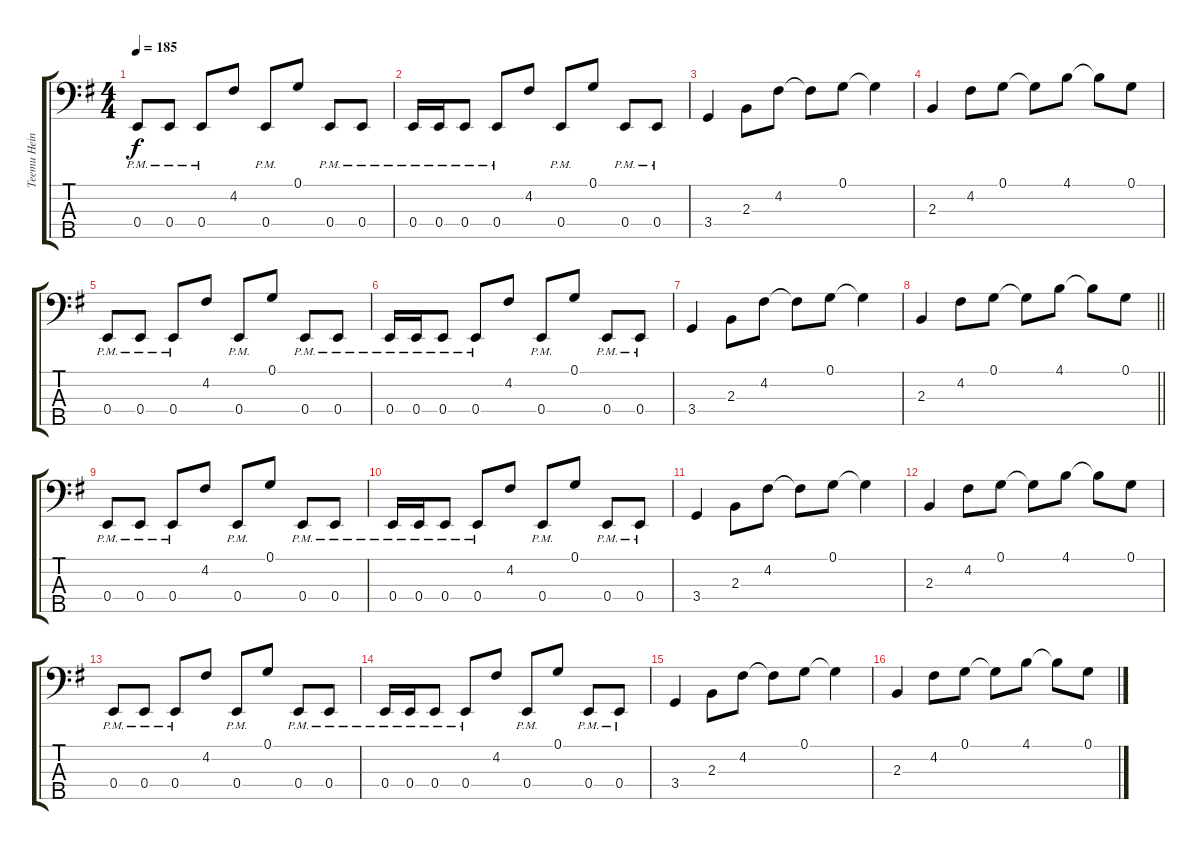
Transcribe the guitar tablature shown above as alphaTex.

\track ("Teemu Heinola (bass)" "Teemu Hein") {instrument electricbasspick}
\staff {score tabs}
\tuning (G2 D2 A1 E1 B0) {hide}
\ts (4 4)
\tempo 185
\clef f4
\ks eminor
0.4{pm}.8{dy f} 0.4{pm}.8 0.4{pm}.8 4.2.8 0.4{pm}.8 0.1.8 0.4{pm}.8 0.4{pm}.8 |
0.4{pm}.16 0.4{pm}.16 0.4{pm}.8 0.4{pm}.8 4.2.8 0.4{pm}.8 0.1.8 0.4{pm}.8 0.4{pm}.8 |
3.4.4 2.3.8 4.2.8 4.2{t}.8 0.1.8 0.1{t}.4 |
2.3.4 4.2.8 0.1.8 0.1{t}.8 4.1.8 4.1{t}.8 0.1.8 |
0.4{pm}.8 0.4{pm}.8 0.4{pm}.8 4.2.8 0.4{pm}.8 0.1.8 0.4{pm}.8 0.4{pm}.8 |
0.4{pm}.16 0.4{pm}.16 0.4{pm}.8 0.4{pm}.8 4.2.8 0.4{pm}.8 0.1.8 0.4{pm}.8 0.4{pm}.8 |
3.4.4 2.3.8 4.2.8 4.2{t}.8 0.1.8 0.1{t}.4 |
\barLineRight lightlight
2.3.4 4.2.8 0.1.8 0.1{t}.8 4.1.8 4.1{t}.8 0.1.8 |
0.4{pm}.8 0.4{pm}.8 0.4{pm}.8 4.2.8 0.4{pm}.8 0.1.8 0.4{pm}.8 0.4{pm}.8 |
0.4{pm}.16 0.4{pm}.16 0.4{pm}.8 0.4{pm}.8 4.2.8 0.4{pm}.8 0.1.8 0.4{pm}.8 0.4{pm}.8 |
3.4.4 2.3.8 4.2.8 4.2{t}.8 0.1.8 0.1{t}.4 |
2.3.4 4.2.8 0.1.8 0.1{t}.8 4.1.8 4.1{t}.8 0.1.8 |
0.4{pm}.8 0.4{pm}.8 0.4{pm}.8 4.2.8 0.4{pm}.8 0.1.8 0.4{pm}.8 0.4{pm}.8 |
0.4{pm}.16 0.4{pm}.16 0.4{pm}.8 0.4{pm}.8 4.2.8 0.4{pm}.8 0.1.8 0.4{pm}.8 0.4{pm}.8 |
3.4.4 2.3.8 4.2.8 4.2{t}.8 0.1.8 0.1{t}.4 |
2.3.4 4.2.8 0.1.8 0.1{t}.8 4.1.8 4.1{t}.8 0.1.8
